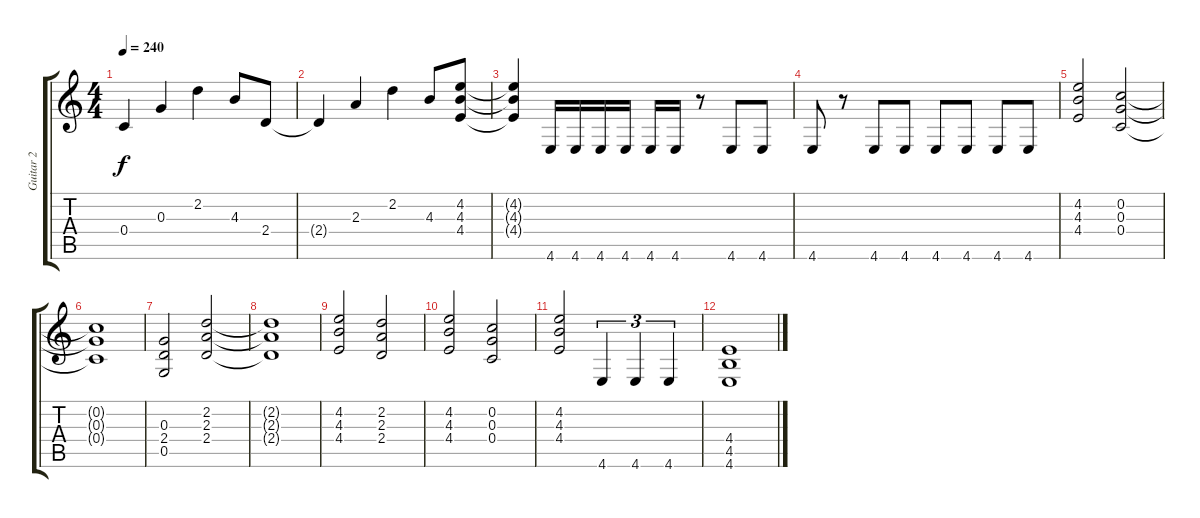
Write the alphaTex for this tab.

\track ("Guitar 2" "Guitar 2") {instrument distortionguitar}
\staff {score tabs}
\tuning (Eb4 C4 G3 C3 G2 C2) {hide}
\ts (4 4)
\tempo 240
\clef g2
\ks c
0.4.4{dy f} 0.3.4 2.2.4 4.3.8 2.4.8 |
2.4{t}.4 2.3.4 2.2.4 4.3.8 (4.2 4.3 4.4).8 |
(4.2{t} 4.3{t} 4.4{t}).4 4.6.16 4.6.16 4.6.16 4.6.16 4.6.16 4.6.16 r.8 4.6.8 4.6.8 |
4.6.8 r.8 4.6.8 4.6.8 4.6.8 4.6.8 4.6.8 4.6.8 |
(4.2 4.3 4.4).2 (0.2 0.3 0.4).2 |
(0.2{t} 0.3{t} 0.4{t}).1 |
(0.3 2.4 0.5).2 (2.2 2.3 2.4).2 |
(2.2{t} 2.3{t} 2.4{t}).1 |
(4.2 4.3 4.4).2 (2.2 2.3 2.4).2 |
(4.2 4.3 4.4).2 (0.2 0.3 0.4).2 |
(4.2 4.3 4.4).2 4.6.4{tu (3 2)} 4.6.4{tu (3 2)} 4.6.4{tu (3 2)} |
(4.4 4.5 4.6).1
